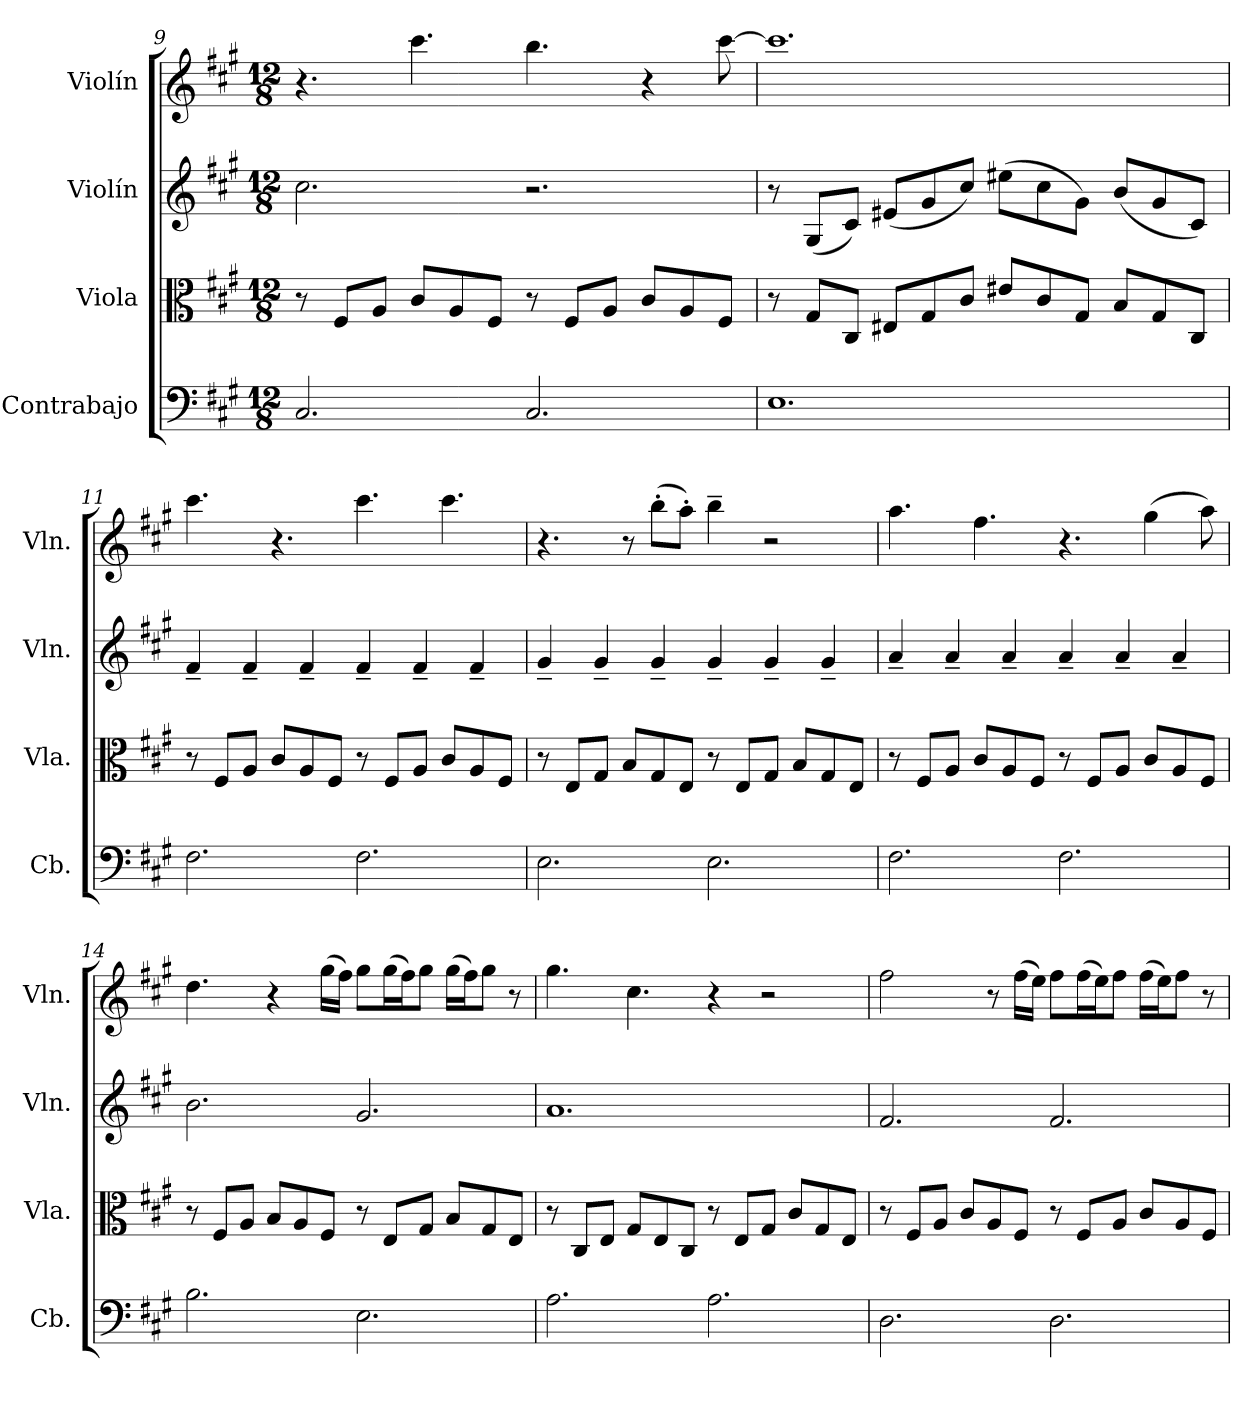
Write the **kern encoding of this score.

**kern	**kern	**kern	**kern
*part4	*part3	*part2	*part1
*staff4	*staff3	*staff2	*staff1
*I"Contrabajo	*I"Viola	*I"Violín	*I"Violín
*I'Cb.	*I'Vla.	*I'Vln.	*I'Vln.
*clefF4	*clefC3	*clefG2	*clefG2
*ITrd7c12	*	*	*
*k[f#c#g#]	*k[f#c#g#]	*k[f#c#g#]	*k[f#c#g#]
*M12/8	*M12/8	*M12/8	*M12/8
=9	=9	=9	=9
2.CC#/	8r	2.cc#\	4.r
.	8F#/L	.	.
.	8A/J	.	.
.	8c#/L	.	4.ccc#\
.	8A/	.	.
.	8F#/J	.	.
2.CC#/	8r	2.r	4.bb\
.	8F#/L	.	.
.	8A/J	.	.
.	8c#/L	.	4r
.	8A/	.	.
.	8F#/J	.	[8ccc#\
!!LO:LB:g=z
=10	=10	=10	=10
1.EE	8r	8r	1.ccc#]
.	8G#/L	(8G#/L	.
.	8C#/J	8c#/J)	.
.	8E#X/L	(8e#X/L	.
.	8G#/	8g#/	.
.	8c#/J	8cc#/J)	.
.	8e#X/L	(8ee#X\L	.
.	8c#/	8cc#\	.
.	8G#/J	8g#\J)	.
.	8B/L	(8b/L	.
.	8G#/	8g#/	.
.	8C#/J	8c#/J)	.
=11	=11	=11	=11
2.FF#\	8r	4f#~/	4.ccc#\
.	8F#/L	.	.
.	8A/J	4f#~/	.
.	8c#/L	.	4.r
.	8A/	4f#~/	.
.	8F#/J	.	.
2.FF#\	8r	4f#~/	4.ccc#\
.	8F#/L	.	.
.	8A/J	4f#~/	.
.	8c#/L	.	4.ccc#\
.	8A/	4f#~/	.
.	8F#/J	.	.
=12	=12	=12	=12
2.EE\	8r	4g#~/	4.r
.	8E/L	.	.
.	8G#/J	4g#~/	.
.	8B/L	.	8r
.	8G#/	4g#~/	(8bb'\L
.	8E/J	.	8aa'\J)
2.EE\	8r	4g#~/	4bb~\
.	8E/L	.	.
.	8G#/J	4g#~/	2r
.	8B/L	.	.
.	8G#/	4g#~/	.
.	8E/J	.	.
!!LO:LB:g=z
=13	=13	=13	=13
2.FF#\	8r	4a~/	4.aa\
.	8F#/L	.	.
.	8A/J	4a~/	.
.	8c#/L	.	4.ff#\
.	8A/	4a~/	.
.	8F#/J	.	.
2.FF#\	8r	4a~/	4.r
.	8F#/L	.	.
.	8A/J	4a~/	.
.	8c#/L	.	(4gg#\
.	8A/	4a~/	.
.	8F#/J	.	8aa\)
=14	=14	=14	=14
2.BB\	8r	2.b\	4.dd\
.	8F#/L	.	.
.	8A/J	.	.
.	8B/L	.	4r
.	8A/	.	.
.	8F#/J	.	(16gg#\LL
.	.	.	16ff#\JJ)
2.EE\	8r	2.g#/	8gg#\L
.	8E/L	.	(16gg#\L
.	.	.	16ff#\J)
.	8G#/J	.	8gg#\J
.	8B/L	.	(16gg#\LL
.	.	.	16ff#\J)
.	8G#/	.	8gg#\J
.	8E/J	.	8r
=15	=15	=15	=15
2.AA\	8r	1.a	4.gg#\
.	8C#/L	.	.
.	8E/J	.	.
.	8G#/L	.	4.cc#\
.	8E/	.	.
.	8C#/J	.	.
2.AA\	8r	.	4r
.	8E/L	.	.
.	8G#/J	.	2r
.	8c#/L	.	.
.	8G#/	.	.
.	8E/J	.	.
!!LO:PB:g=z
=16	=16	=16	=16
2.DD\	8r	2.f#/	2ff#\
.	8F#/L	.	.
.	8A/J	.	.
.	8c#/L	.	.
.	8A/	.	8r
.	8F#/J	.	(16ff#\LL
.	.	.	16ee\JJ)
2.DD\	8r	2.f#/	8ff#\L
.	8F#/L	.	(16ff#\L
.	.	.	16ee\J)
.	8A/J	.	8ff#\J
.	8c#/L	.	(16ff#\LL
.	.	.	16ee\J)
.	8A/	.	8ff#\J
.	8F#/J	.	8r
=	=	=	=
*-	*-	*-	*-
